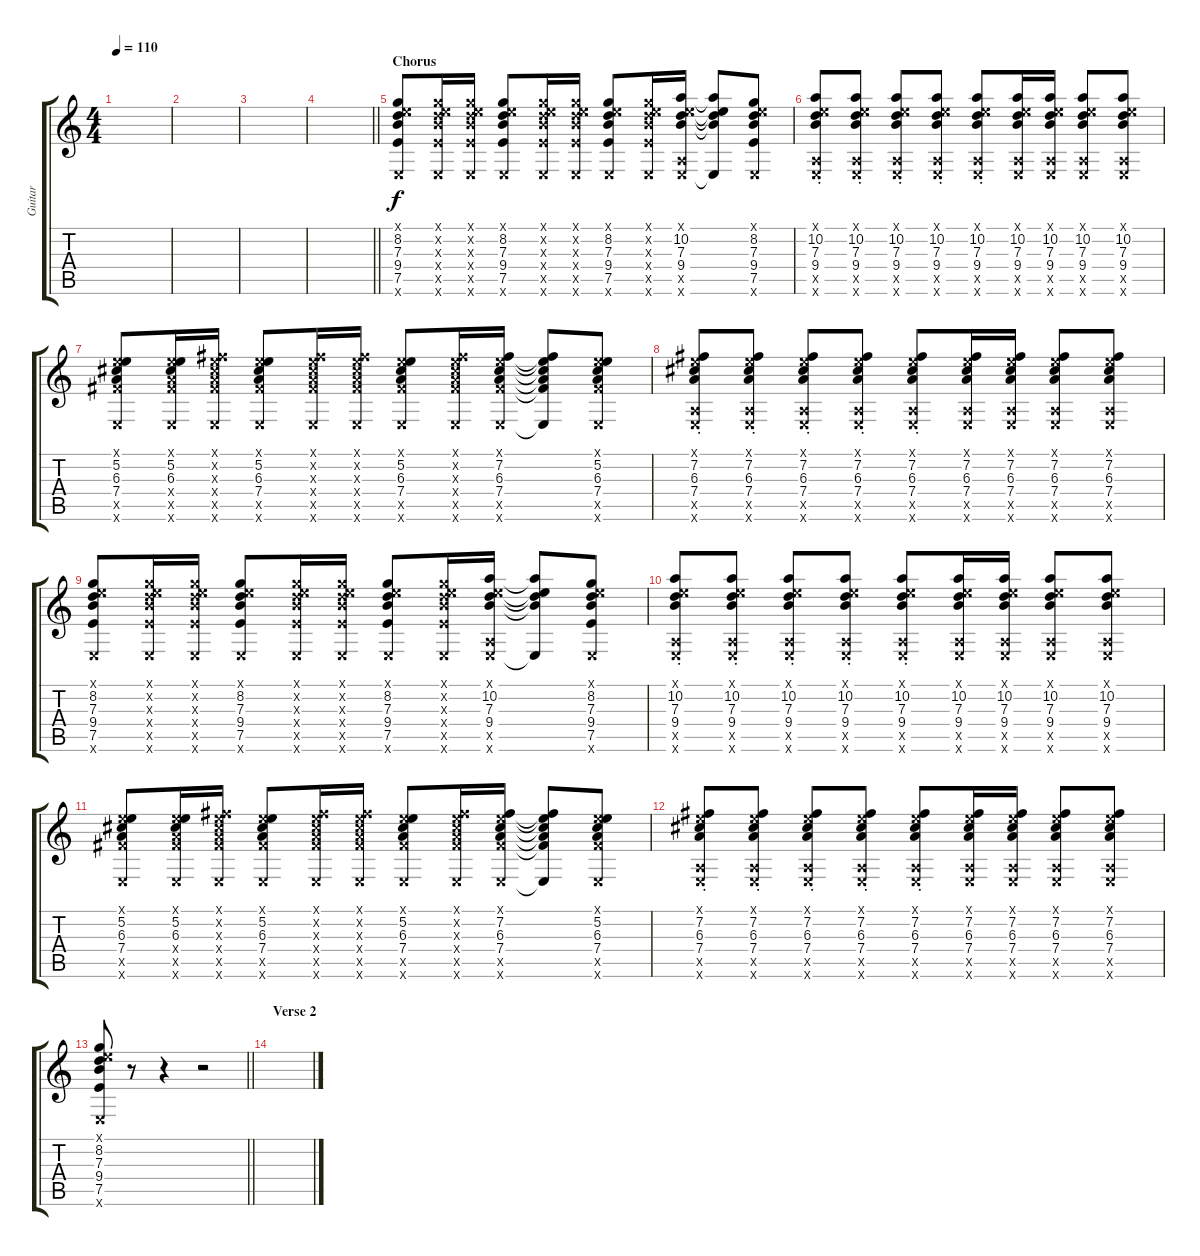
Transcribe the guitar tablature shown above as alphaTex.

\track ("Guitar" "Guitar") {instrument electricguitarjazz}
\staff {score tabs}
\tuning (E4 B3 G3 D3 A2 E2) {hide}
\ts (4 4)
\tempo 110
\clef g2
\ks c
|
|
|
\barLineRight lightlight
|
\section ("" "Chorus")
(0.1{x} 8.2 7.3 9.4 7.5 0.6{x}).8 (0.1{x} 8.2{x} 7.3{x} 9.4{x} 7.5{x} 0.6{x}).16 (0.1{x} 8.2{x} 7.3{x} 9.4{x} 7.5{x} 0.6{x}).16 (0.1{x} 8.2 7.3 9.4 7.5 0.6{x}).8 (0.1{x} 8.2{x} 7.3{x} 9.4{x} 7.5{x} 0.6{x}).16 (0.1{x} 8.2{x} 7.3{x} 9.4{x} 7.5{x} 0.6{x}).16 (0.1{x} 8.2 7.3 9.4 7.5 0.6{x}).8 (0.1{x} 8.2{x} 7.3{x} 9.4{x} 7.5{x} 0.6{x}).16 (0.1{x} 10.2 7.3 9.4 0.5{x} 0.6{x}).16 (0.1{t} 10.2{t} 7.3{t} 9.4{t} 0.6{t}).8 (0.1{x} 8.2 7.3 9.4 7.5 0.6{x}).8 |
(0.1{x} 10.2{st} 7.3{st} 9.4{st} 0.5{x} 0.6{x}).8 (0.1{x} 10.2{st} 7.3{st} 9.4{st} 0.5{x} 0.6{x}).8 (0.1{x} 10.2{st} 7.3{st} 9.4{st} 0.5{x} 0.6{x}).8 (0.1{x} 10.2{st} 7.3{st} 9.4{st} 0.5{x} 0.6{x}).8 (0.1{x} 10.2{st} 7.3{st} 9.4{st} 0.5{x} 0.6{x}).8 (0.1{x} 10.2 7.3 9.4 0.5{x} 0.6{x}).16 (0.1{x} 10.2 7.3 9.4 0.5{x} 0.6{x}).16 (0.1{x} 10.2 7.3 9.4 0.5{x} 0.6{x}).8 (0.1{x} 10.2 7.3 9.4 0.5{x} 0.6{x}).8 |
(0.1{x} 5.2 6.3 7.4 9.5{x} 0.6{x}).8 (0.1{x} 5.2 6.3 7.4{x} 9.5{x} 0.6{x}).16 (0.1{x} 7.2{x} 6.3{x} 7.4{x} 9.5{x} 0.6{x}).16 (0.1{x} 5.2 6.3 7.4 9.5{x} 0.6{x}).8 (0.1{x} 7.2{x} 6.3{x} 7.4{x} 9.5{x} 0.6{x}).16 (0.1{x} 7.2{x} 6.3{x} 7.4{x} 9.5{x} 0.6{x}).16 (0.1{x} 5.2 6.3 7.4 9.5{x} 0.6{x}).8 (0.1{x} 7.2{x} 6.3{x} 7.4{x} 9.5{x} 0.6{x}).16 (0.1{x} 7.2 6.3 7.4 9.5{x} 0.6{x}).16 (0.1{t} 7.2{t} 6.3{t} 7.4{t} 9.5{t} 0.6{t}).8 (0.1{x} 5.2 6.3 7.4 9.5{x} 0.6{x}).8 |
(0.1{x} 7.2{st} 6.3{st} 7.4{st} 0.5{x} 0.6{x}).8 (0.1{x} 7.2{st} 6.3{st} 7.4{st} 0.5{x} 0.6{x}).8 (0.1{x} 7.2{st} 6.3{st} 7.4{st} 0.5{x} 0.6{x}).8 (0.1{x} 7.2{st} 6.3{st} 7.4{st} 0.5{x} 0.6{x}).8 (0.1{x} 7.2{st} 6.3{st} 7.4{st} 0.5{x} 0.6{x}).8 (0.1{x} 7.2 6.3 7.4 0.5{x} 0.6{x}).16 (0.1{x} 7.2 6.3 7.4 0.5{x} 0.6{x}).16 (0.1{x} 7.2 6.3 7.4 0.5{x} 0.6{x}).8 (0.1{x} 7.2 6.3 7.4 0.5{x} 0.6{x}).8 |
(0.1{x} 8.2 7.3 9.4 7.5 0.6{x}).8 (0.1{x} 8.2{x} 7.3{x} 9.4{x} 7.5{x} 0.6{x}).16 (0.1{x} 8.2{x} 7.3{x} 9.4{x} 7.5{x} 0.6{x}).16 (0.1{x} 8.2 7.3 9.4 7.5 0.6{x}).8 (0.1{x} 8.2{x} 7.3{x} 9.4{x} 7.5{x} 0.6{x}).16 (0.1{x} 8.2{x} 7.3{x} 9.4{x} 7.5{x} 0.6{x}).16 (0.1{x} 8.2 7.3 9.4 7.5 0.6{x}).8 (0.1{x} 8.2{x} 7.3{x} 9.4{x} 7.5{x} 0.6{x}).16 (0.1{x} 10.2 7.3 9.4 0.5{x} 0.6{x}).16 (0.1{t} 10.2{t} 7.3{t} 9.4{t} 0.6{t}).8 (0.1{x} 8.2 7.3 9.4 7.5 0.6{x}).8 |
(0.1{x} 10.2{st} 7.3{st} 9.4{st} 0.5{x} 0.6{x}).8 (0.1{x} 10.2{st} 7.3{st} 9.4{st} 0.5{x} 0.6{x}).8 (0.1{x} 10.2{st} 7.3{st} 9.4{st} 0.5{x} 0.6{x}).8 (0.1{x} 10.2{st} 7.3{st} 9.4{st} 0.5{x} 0.6{x}).8 (0.1{x} 10.2{st} 7.3{st} 9.4{st} 0.5{x} 0.6{x}).8 (0.1{x} 10.2 7.3 9.4 0.5{x} 0.6{x}).16 (0.1{x} 10.2 7.3 9.4 0.5{x} 0.6{x}).16 (0.1{x} 10.2 7.3 9.4 0.5{x} 0.6{x}).8 (0.1{x} 10.2 7.3 9.4 0.5{x} 0.6{x}).8 |
(0.1{x} 5.2 6.3 7.4 9.5{x} 0.6{x}).8 (0.1{x} 5.2 6.3 7.4{x} 9.5{x} 0.6{x}).16 (0.1{x} 7.2{x} 6.3{x} 7.4{x} 9.5{x} 0.6{x}).16 (0.1{x} 5.2 6.3 7.4 9.5{x} 0.6{x}).8 (0.1{x} 7.2{x} 6.3{x} 7.4{x} 9.5{x} 0.6{x}).16 (0.1{x} 7.2{x} 6.3{x} 7.4{x} 9.5{x} 0.6{x}).16 (0.1{x} 5.2 6.3 7.4 9.5{x} 0.6{x}).8 (0.1{x} 7.2{x} 6.3{x} 7.4{x} 9.5{x} 0.6{x}).16 (0.1{x} 7.2 6.3 7.4 9.5{x} 0.6{x}).16 (0.1{t} 7.2{t} 6.3{t} 7.4{t} 9.5{t} 0.6{t}).8 (0.1{x} 5.2 6.3 7.4 9.5{x} 0.6{x}).8 |
(0.1{x} 7.2{st} 6.3{st} 7.4{st} 0.5{x} 0.6{x}).8 (0.1{x} 7.2{st} 6.3{st} 7.4{st} 0.5{x} 0.6{x}).8 (0.1{x} 7.2{st} 6.3{st} 7.4{st} 0.5{x} 0.6{x}).8 (0.1{x} 7.2{st} 6.3{st} 7.4{st} 0.5{x} 0.6{x}).8 (0.1{x} 7.2{st} 6.3{st} 7.4{st} 0.5{x} 0.6{x}).8 (0.1{x} 7.2 6.3 7.4 0.5{x} 0.6{x}).16 (0.1{x} 7.2 6.3 7.4 0.5{x} 0.6{x}).16 (0.1{x} 7.2 6.3 7.4 0.5{x} 0.6{x}).8 (0.1{x} 7.2 6.3 7.4 0.5{x} 0.6{x}).8 |
\barLineRight lightlight
(0.1{x} 8.2 7.3 9.4 7.5 0.6{x}).8 r.8 r.4 r.2 |
\section ("" "Verse 2")
